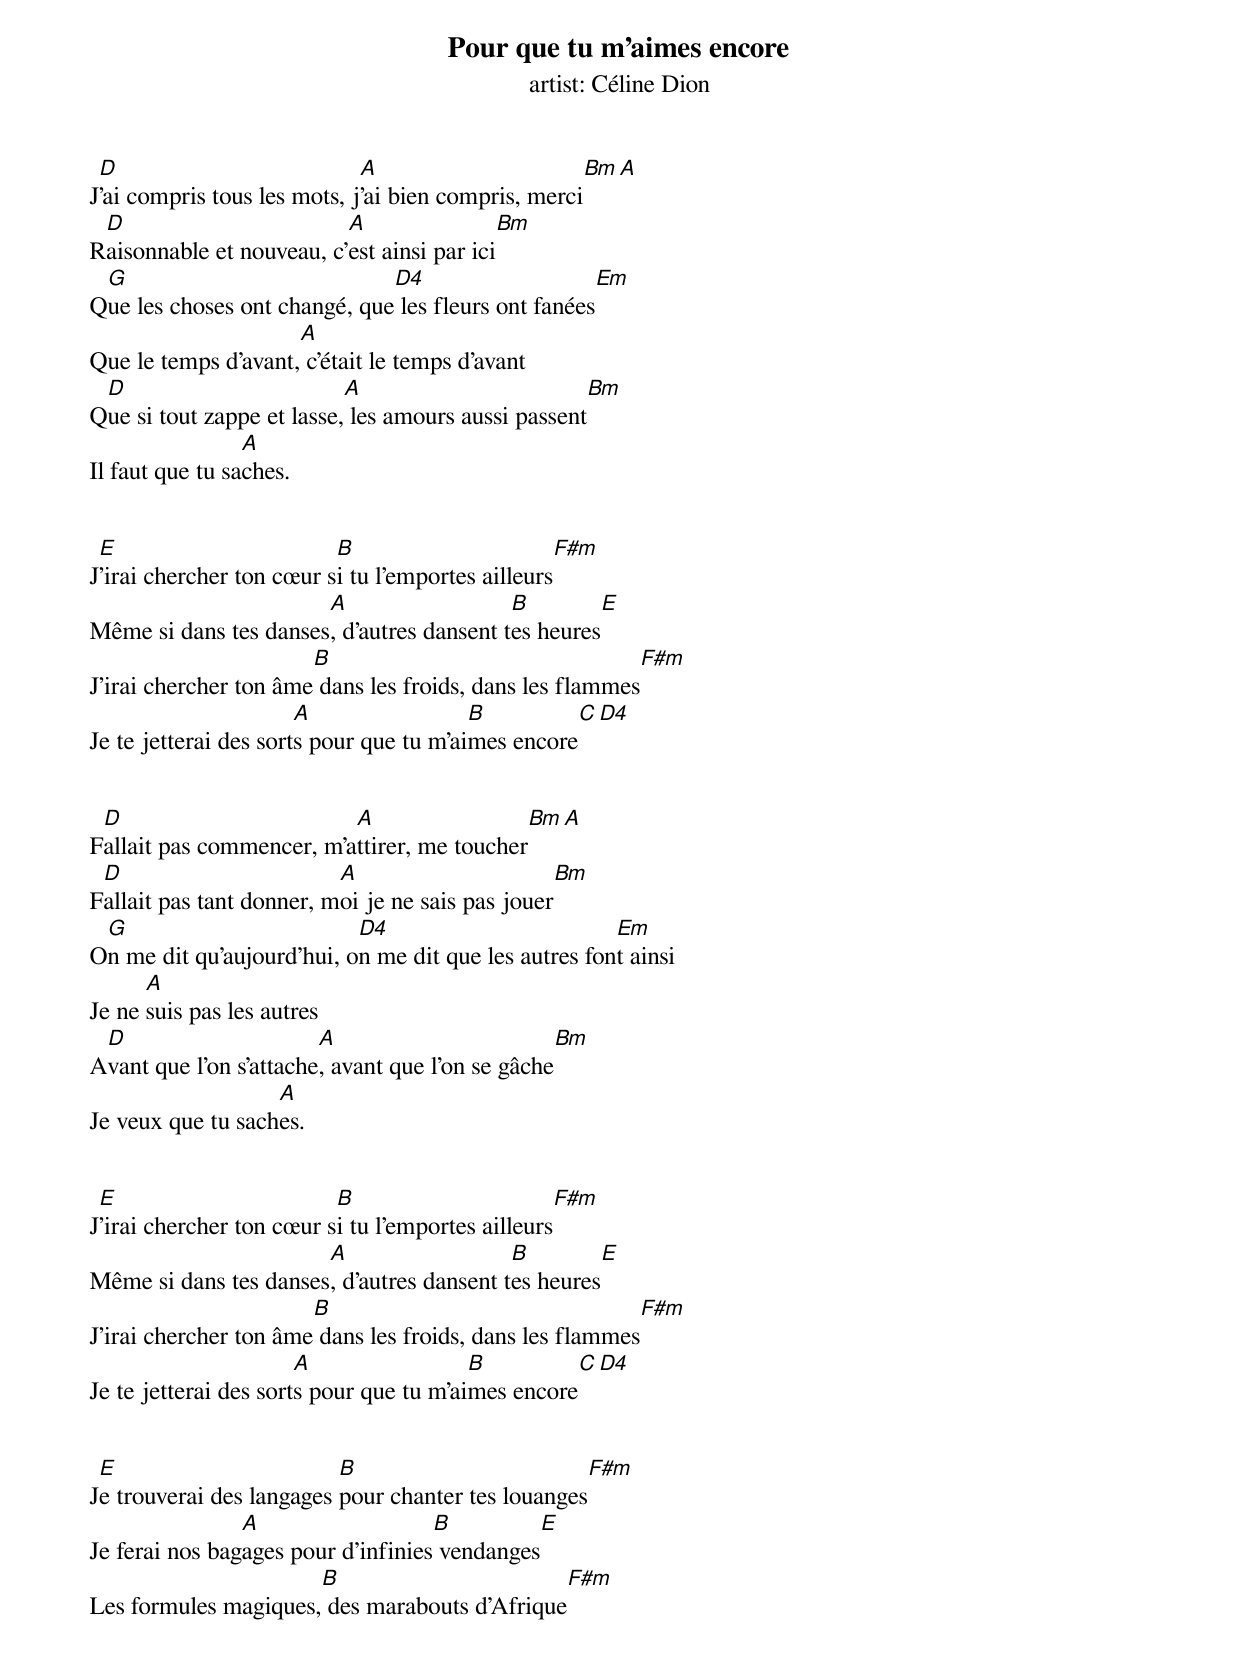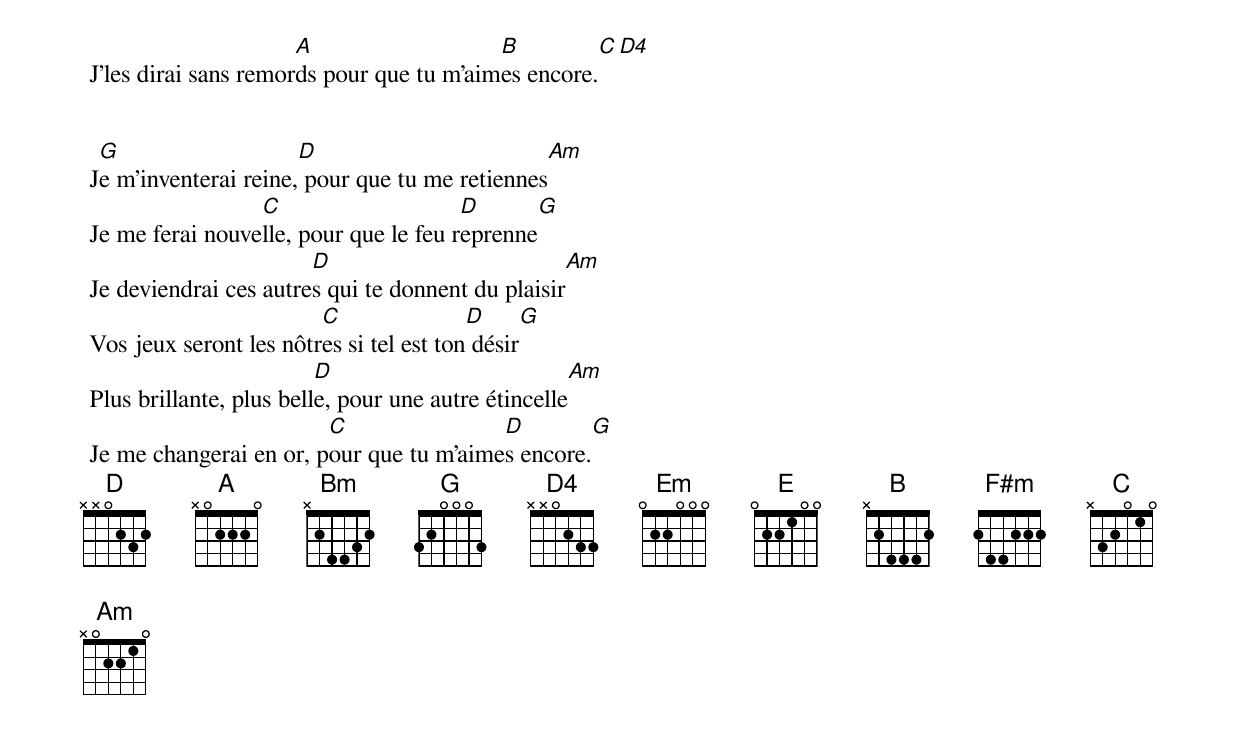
Pour que tu m'aimes encore
artist: Céline Dion


  D                           A                            Bm     A
 J'ai compris tous les mots, j'ai bien compris, merci
  D                        A                      Bm
 Raisonnable et nouveau, c'est ainsi par ici
  G                            D4                          Em
 Que les choses ont changé, que les fleurs ont fanées
                      A
 Que le temps d'avant, c'était le temps d'avant
  D                         A                            Bm
 Que si tout zappe et lasse, les amours aussi passent
                  A
 Il faut que tu saches.


  E                        B                           F#m
 J'irai chercher ton cœur si tu l'emportes ailleurs
                        A                   B                E
 Même si dans tes danses, d'autres dansent tes heures
                        B                                   F#m
 J'irai chercher ton âme dans les froids, dans les flammes
                        A                 B                 C     D4
 Je te jetterai des sorts pour que tu m'aimes encore


  D                        A                         Bm     A
 Fallait pas commencer, m'attirer, me toucher
  D                        A                            Bm
 Fallait pas tant donner, moi je ne sais pas jouer
  G                         D4                         Em
 On me dit qu'aujourd'hui, on me dit que les autres font ainsi
       A
 Je ne suis pas les autres
  D                      A                            Bm
 Avant que l'on s'attache, avant que l'on se gâche
                    A
 Je veux que tu saches.


  E                        B                           F#m
 J'irai chercher ton cœur si tu l'emportes ailleurs
                        A                   B                E
 Même si dans tes danses, d'autres dansent tes heures
                        B                                   F#m
 J'irai chercher ton âme dans les froids, dans les flammes
                        A                 B                 C     D4
 Je te jetterai des sorts pour que tu m'aimes encore


  E                        B                            F#m
 Je trouverai des langages pour chanter tes louanges
                 A                   B              E
 Je ferai nos bagages pour d'infinies vendanges
                       B                             F#m
 Les formules magiques, des marabouts d'Afrique
                       A                   B                  C     D4
 J'les dirai sans remords pour que tu m'aimes encore.


  G                    D                          Am
 Je m'inventerai reine, pour que tu me retiennes
                  C                     D            G
 Je me ferai nouvelle, pour que le feu reprenne
                        D                             Am
 Je deviendrai ces autres qui te donnent du plaisir
                         C                D            G
 Vos jeux seront les nôtres si tel est ton désir
                          D                            Am
 Plus brillante, plus belle, pour une autre étincelle
                         C                D                 G
 Je me changerai en or, pour que tu m'aimes encore.
